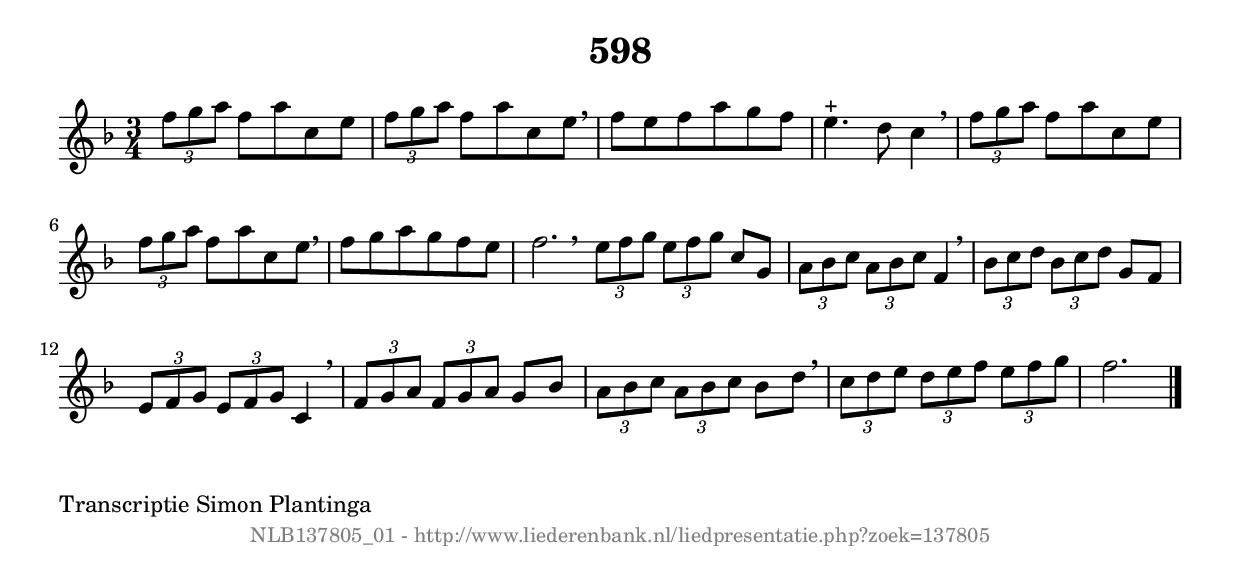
%
% produced by wce2krn 1.64 (7 June 2014)
%
\version"2.16"
#(append! paper-alist '(("long" . (cons (* 210 mm) (* 2000 mm)))))
#(set-default-paper-size "long")
sb = {\breathe}
mBreak = {\breathe }
bBreak = {\breathe }
x = {\once\override NoteHead #'style = #'cross }
gl=\glissando
itime={\override Staff.TimeSignature #'stencil = ##f }
ficta = {\once\set suggestAccidentals = ##t}
fine = {\once\override Score.RehearsalMark #'self-alignment-X = #1 \mark \markup {\italic{Fine}}}
dc = {\once\override Score.RehearsalMark #'self-alignment-X = #1 \mark \markup {\italic{D.C.}}}
dcf = {\once\override Score.RehearsalMark #'self-alignment-X = #1 \mark \markup {\italic{D.C. al Fine}}}
dcc = {\once\override Score.RehearsalMark #'self-alignment-X = #1 \mark \markup {\italic{D.C. al Coda}}}
ds = {\once\override Score.RehearsalMark #'self-alignment-X = #1 \mark \markup {\italic{D.S.}}}
dsf = {\once\override Score.RehearsalMark #'self-alignment-X = #1 \mark \markup {\italic{D.S. al Fine}}}
dsc = {\once\override Score.RehearsalMark #'self-alignment-X = #1 \mark \markup {\italic{D.S. al Coda}}}
pv = {\set Score.repeatCommands = #'((volta "1"))}
sv = {\set Score.repeatCommands = #'((volta "2"))}
tv = {\set Score.repeatCommands = #'((volta "3"))}
qv = {\set Score.repeatCommands = #'((volta "4"))}
xv = {\set Score.repeatCommands = #'((volta #f))}
\header{ tagline = ""
title = "598"
}
\score {{
\key f \major
\relative g'
{
\set melismaBusyProperties = #'()
\time 3/4
\tempo 4=120
\override Score.MetronomeMark #'transparent = ##t
\override Score.RehearsalMark #'break-visibility = #(vector #t #t #f)
\times 2/3 { f'8 g8 a8 } f8 a8 c,8 e8 | \times 2/3 { f8 g8 a8 } f8 a8 c,8 e8 \sb | f8 e8 f8 a8 g8 f8 | e4.^"+" d8 c4 | \mBreak \bar "|"
\times 2/3 { f8 g8 a8 } f8 a8 c,8 e8 | \times 2/3 { f8 g8 a8 } f8 a8 c,8 e8 \sb | f8 g8 a8 g8 f8 e8 | f2. \bar ":|:" \bBreak
\times 2/3 { e8 f8 g8 } \times 2/3 { e8 f8 g8 } c,8 g8 | \times 2/3 { a8 bes8 c8 } \times 2/3 { a8 bes8 c8 } f,4 \sb | \times 2/3 { bes8 c8 d8 } \times 2/3 { bes8 c8 d8 } g,8 f8 | \times 2/3 { e8 f8 g8 } \times 2/3 { e8 f8 g8 } c,4 | \mBreak \bar "|"
\times 2/3 { f8 g8 a8 } \times 2/3 { f8 g8 a8 } g8 bes8 | \times 2/3 { a8 bes8 c8 } \times 2/3 { a8 bes8 c8 } bes8 d8 \sb | \times 2/3 { c8 d8 e8 } \times 2/3 { d8 e8 f8 } \times 2/3 { e8 f8 g8 } | f2. \bar "|."
 }}
 \midi { }
 \layout {
            indent = 0.0\cm
}
}
\markup { \wordwrap-string #" 
Transcriptie Simon Plantinga
"}
\markup { \vspace #0 } \markup { \with-color #grey \fill-line { \center-column { \smaller "NLB137805_01 - http://www.liederenbank.nl/liedpresentatie.php?zoek=137805" } } }
